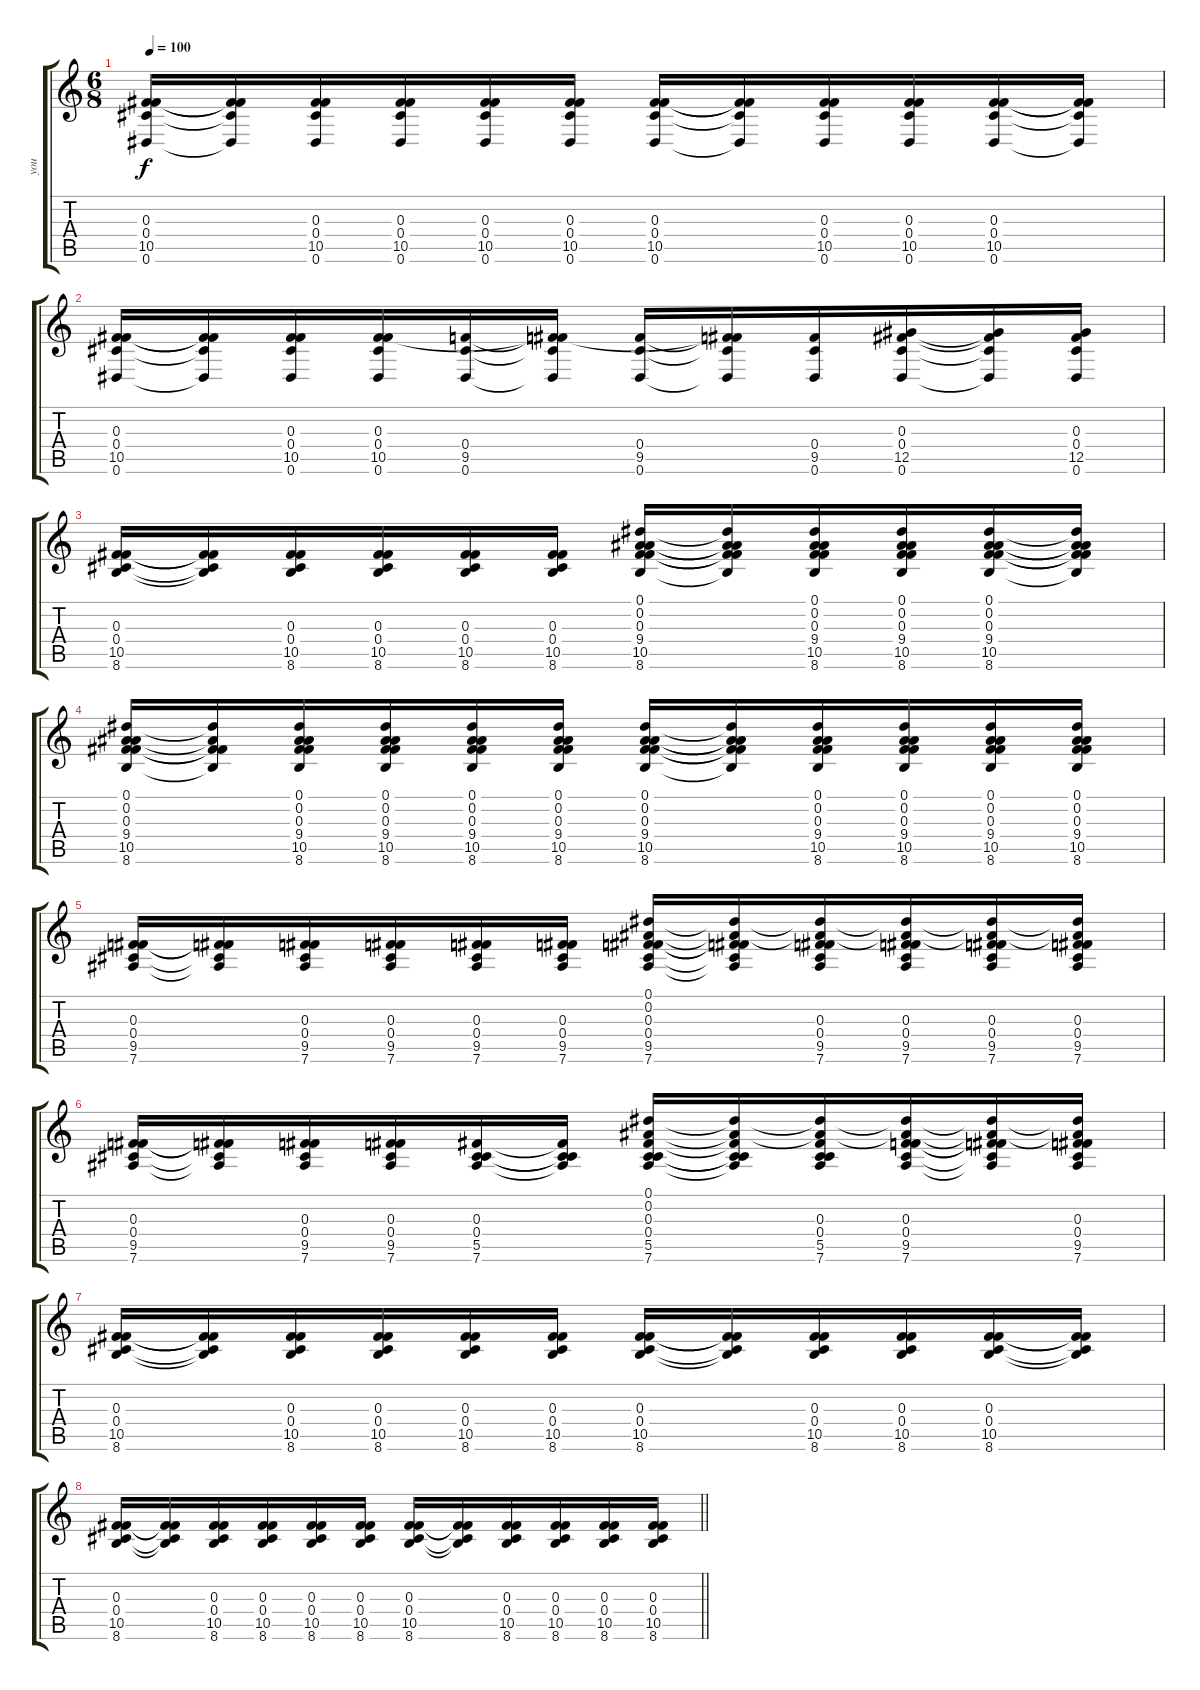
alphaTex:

\track ("you" "you") {instrument electricguitarjazz}
\staff {score tabs}
\tuning (Eb4 Bb3 Gb3 Db3 Ab2 Eb2) {hide}
\ts (6 8)
\tempo 100
\clef g2
\ks c
(0.3 0.4 10.5 0.6).16{dy f} (0.3{t} 0.4{t} 10.5{t} 0.6{t}).16 (0.3 0.4 10.5 0.6).16 (0.3 0.4 10.5 0.6).16 (0.3 0.4 10.5 0.6).16 (0.3 0.4 10.5 0.6).16 (0.3 0.4 10.5 0.6).16 (0.3{t} 0.4{t} 10.5{t} 0.6{t}).16 (0.3 0.4 10.5 0.6).16 (0.3 0.4 10.5 0.6).16 (0.3 0.4 10.5 0.6).16 (0.3{t} 0.4{t} 10.5{t} 0.6{t}).16 |
(0.3 0.4 10.5 0.6).16 (0.3{t} 0.4{t} 10.5{t} 0.6{t}).16 (0.3 0.4 10.5 0.6).16 (0.3 0.4 10.5 0.6).16 (0.4 9.5 0.6).16 (0.3{t} 0.4{t} 9.5{t} 0.6{t}).16 (0.4 9.5 0.6).16 (0.3{t} 0.4{t} 9.5{t} 0.6{t}).16 (0.4 9.5 0.6).16 (0.3 0.4 12.5 0.6).16 (0.3{t} 0.4{t} 12.5{t} 0.6{t}).16 (0.3 0.4 12.5 0.6).16 |
(0.3 0.4 10.5 8.6).16 (0.3{t} 0.4{t} 10.5{t} 8.6{t}).16 (0.3 0.4 10.5 8.6).16 (0.3 0.4 10.5 8.6).16 (0.3 0.4 10.5 8.6).16 (0.3 0.4 10.5 8.6).16 (0.1 0.2 0.3 9.4 10.5 8.6).16 (0.1{t} 0.2{t} 0.3{t} 9.4{t} 10.5{t} 8.6{t}).16 (0.1 0.2 0.3 9.4 10.5 8.6).16 (0.1 0.2 0.3 9.4 10.5 8.6).16 (0.1 0.2 0.3 9.4 10.5 8.6).16 (0.1{t} 0.2{t} 0.3{t} 9.4{t} 10.5{t} 8.6{t}).16 |
(0.1 0.2 0.3 9.4 10.5 8.6).16 (0.1{t} 0.2{t} 0.3{t} 10.5{t} 8.6{t}).16 (0.1 0.2 0.3 9.4 10.5 8.6).16 (0.1 0.2 0.3 9.4 10.5 8.6).16 (0.1 0.2 0.3 9.4 10.5 8.6).16 (0.1 0.2 0.3 9.4 10.5 8.6).16 (0.1 0.2 0.3 9.4 10.5 8.6).16 (0.1{t} 0.2{t} 0.3{t} 9.4{t} 10.5{t} 8.6{t}).16 (0.1 0.2 0.3 9.4 10.5 8.6).16 (0.1 0.2 0.3 9.4 10.5 8.6).16 (0.1 0.2 0.3 9.4 10.5 8.6).16 (0.1 0.2 0.3 9.4 10.5 8.6).16 |
(0.3 0.4 9.5 7.6).16 (0.3{t} 0.4{t} 9.5{t} 7.6{t}).16 (0.3 0.4 9.5 7.6).16 (0.3 0.4 9.5 7.6).16 (0.3 0.4 9.5 7.6).16 (0.3 0.4 9.5 7.6).16 (0.1 0.2 0.3 0.4 9.5 7.6).16 (0.1{t} 0.2{t} 0.3{t} 0.4{t} 9.5{t} 7.6{t}).16 (0.1{t} 0.2{t} 0.3 0.4 9.5 7.6).16 (0.1{t} 0.2{t} 0.3 0.4 9.5 7.6).16 (0.1{t} 0.2{t} 0.3 0.4 9.5 7.6).16 (0.1{t} 0.2{t} 0.3 0.4 9.5 7.6).16 |
(0.3 0.4 9.5 7.6).16 (0.3{t} 0.4{t} 9.5{t} 7.6{t}).16 (0.3 0.4 9.5 7.6).16 (0.3 0.4 9.5 7.6).16 (0.3 0.4 5.5 7.6).16 (0.3{t} 0.4{t} 5.5{t} 7.6{t}).16 (0.1 0.2 0.3 0.4 5.5 7.6).16 (0.1{t} 0.2{t} 0.3{t} 0.4{t} 5.5{t} 7.6{t}).16 (0.1{t} 0.2{t} 0.3 0.4 5.5 7.6).16 (0.1{t} 0.2{t} 0.3 0.4 9.5 7.6).16 (0.1{t} 0.2{t} 0.3{t} 0.4{t} 9.5{t} 7.6{t}).16 (0.1{t} 0.2{t} 0.3 0.4 9.5 7.6).16 |
(0.3 0.4 10.5 8.6).16 (0.3{t} 0.4{t} 10.5{t} 8.6{t}).16 (0.3 0.4 10.5 8.6).16 (0.3 0.4 10.5 8.6).16 (0.3 0.4 10.5 8.6).16 (0.3 0.4 10.5 8.6).16 (0.3 0.4 10.5 8.6).16 (0.3{t} 0.4{t} 10.5{t} 8.6{t}).16 (0.3 0.4 10.5 8.6).16 (0.3 0.4 10.5 8.6).16 (0.3 0.4 10.5 8.6).16 (0.3{t} 0.4{t} 10.5{t} 8.6{t}).16 |
\barLineRight lightlight
(0.3 0.4 10.5 8.6).16 (0.3{t} 0.4{t} 10.5{t} 8.6{t}).16 (0.3 0.4 10.5 8.6).16 (0.3 0.4 10.5 8.6).16 (0.3 0.4 10.5 8.6).16 (0.3 0.4 10.5 8.6).16 (0.3 0.4 10.5 8.6).16 (0.3{t} 0.4{t} 10.5{t} 8.6{t}).16 (0.3 0.4 10.5 8.6).16 (0.3 0.4 10.5 8.6).16 (0.3 0.4 10.5 8.6).16 (0.3 0.4 10.5 8.6).16
